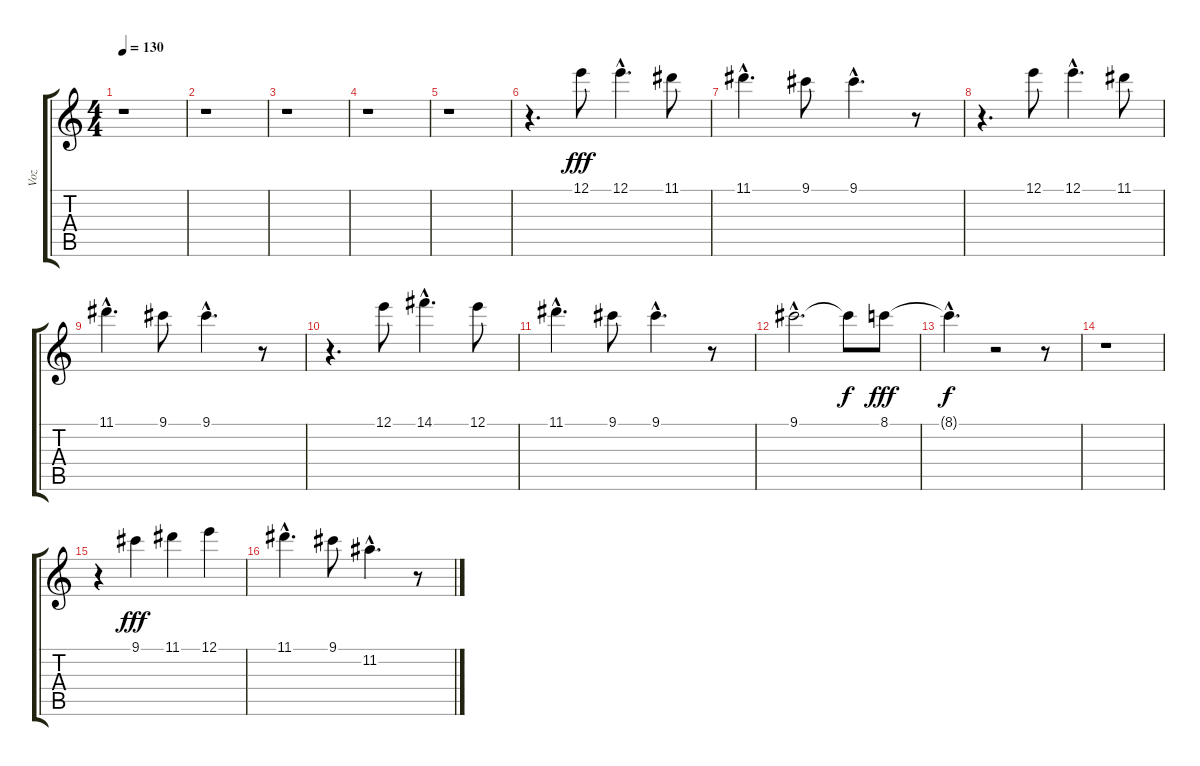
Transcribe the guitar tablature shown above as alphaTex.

\track ("Voz" "Voz") {instrument overdrivenguitar}
\staff {score tabs}
\tuning (E4 B3 G3 D3 A2 E2) {hide}
\ts (4 4)
\tempo 130
\clef g2
\ks c
r.1{dy f} |
r.1 |
r.1 |
r.1 |
r.1 |
r.4{d} 12.1.8{dy fff} 12.1{hac}.4{d} 11.1.8 |
11.1{hac}.4{d} 9.1.8 9.1{hac}.4{d} r.8 |
r.4{d} 12.1.8 12.1{hac}.4{d} 11.1.8 |
11.1{hac}.4{d} 9.1.8 9.1{hac}.4{d} r.8 |
r.4{d} 12.1.8 14.1{hac}.4{d} 12.1.8 |
11.1{hac}.4{d} 9.1.8 9.1{hac}.4{d} r.8 |
9.1{hac}.2{d} 9.1{t}.8{dy f} 8.1.8{dy fff} |
8.1{hac t}.4{d dy f} r.2 r.8 |
r.1 |
r.4 9.1.4{dy fff} 11.1.4 12.1.4 |
11.1{hac}.4{d} 9.1.8 11.2{hac}.4{d} r.8
